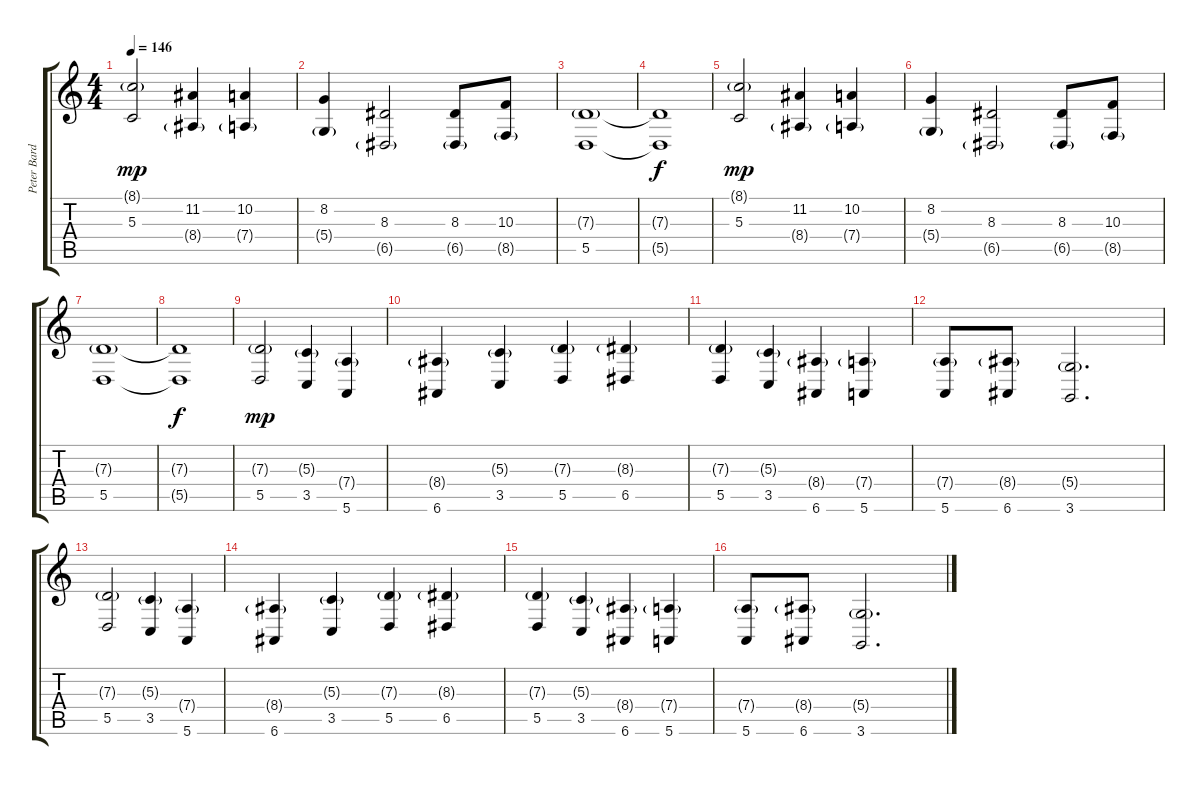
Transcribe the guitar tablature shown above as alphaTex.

\track ("Peter Bardens (Keyboard)" "Peter Bard") {instrument drawbarorgan}
\staff {score tabs}
\tuning (E4 B3 G3 D3 A2 E2) {hide}
\ts (4 4)
\tempo 146
\clef g2
\ks c
(8.1{g} 5.3).2{dy mp} (11.2 8.4{g}).4 (10.2 7.4{g}).4 |
(8.2 5.4{g}).4 (8.3 6.5{g}).2 (8.3 6.5{g}).8 (10.3 8.5{g}).8 |
(7.3{g} 5.5).1 |
(7.3{t} 5.5{t}).1{dy f} |
(8.1{g} 5.3).2{dy mp} (11.2 8.4{g}).4 (10.2 7.4{g}).4 |
(8.2 5.4{g}).4 (8.3 6.5{g}).2 (8.3 6.5{g}).8 (10.3 8.5{g}).8 |
(7.3{g} 5.5).1 |
(7.3{t} 5.5{t}).1{dy f} |
(7.3{g} 5.5).2{dy mp} (5.3{g} 3.5).4 (7.4{g} 5.6).4 |
(8.4{g} 6.6).4 (5.3{g} 3.5).4 (7.3{g} 5.5).4 (8.3{g} 6.5).4 |
(7.3{g} 5.5).4 (5.3{g} 3.5).4 (8.4{g} 6.6).4 (7.4{g} 5.6).4 |
(7.4{g} 5.6).8 (8.4{g} 6.6).8 (5.4{g} 3.6).2{d} |
(7.3{g} 5.5).2 (5.3{g} 3.5).4 (7.4{g} 5.6).4 |
(8.4{g} 6.6).4 (5.3{g} 3.5).4 (7.3{g} 5.5).4 (8.3{g} 6.5).4 |
(7.3{g} 5.5).4 (5.3{g} 3.5).4 (8.4{g} 6.6).4 (7.4{g} 5.6).4 |
(7.4{g} 5.6).8 (8.4{g} 6.6).8 (5.4{g} 3.6).2{d}
